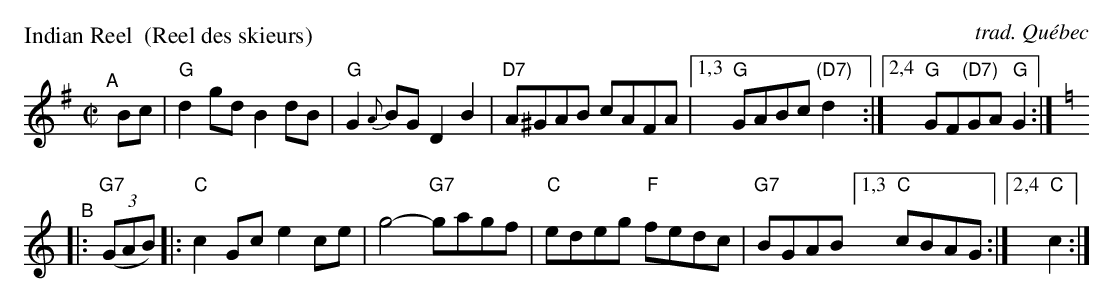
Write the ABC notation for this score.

X:1
P: Indian Reel  (Reel des skieurs)
O: trad. Qu\'ebec
M: C|
L: 1/8
K: G
"^A"[|]\
Bc | "G"d2gd B2dB | "G"G2{A}BG D2B2 | "D7"A^GAB cAFA |\
[1,3 "G"GABc "(D7)"d2 :|[2,4 "G"GF"(D7)"GA "G"G2 :|
[K:=f][K:C]
"^B"|:\
"G7"((3GAB) |: "C"c2Gc e2ce | g4-"G7"gagf | "C"edeg "F"fedc | "G7"BGAB \
[1,3 "C"cBAG :|[2,4 "C"c2 :|
